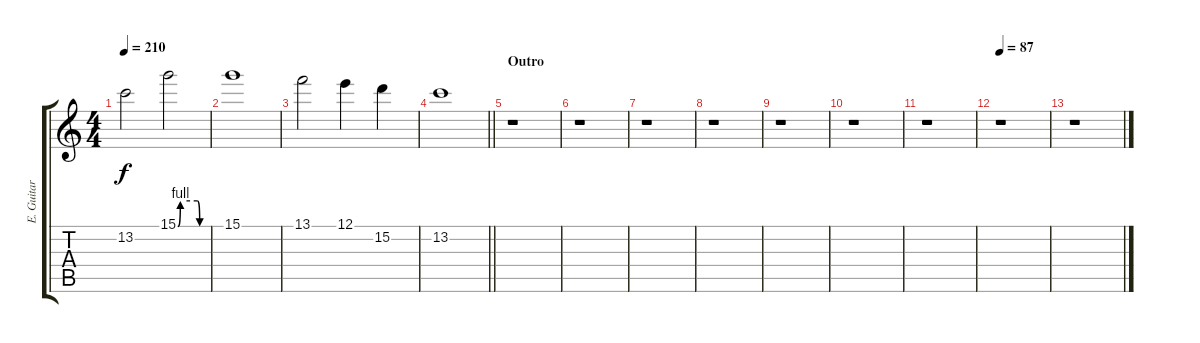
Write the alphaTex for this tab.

\track ("E. Guitar I" "E. Guitar ") {instrument overdrivenguitar}
\staff {score tabs}
\tuning (E4 B3 G3 D3 A2 E2) {hide}
\ts (4 4)
\tempo 210
\clef g2
\ks c
13.2{t}.2{dy f} 15.1{be (custom 0 0 5 4 40 4 45 0 60 0)}.2 |
15.1.1 |
13.1.2 12.1.4 15.2.4 |
\barLineRight lightlight
13.2.1 |
\section ("" "Outro")
r.1 |
r.1 |
r.1 |
r.1 |
r.1 |
r.1 |
r.1 |
\tempo 87
r.1 |
r.1
